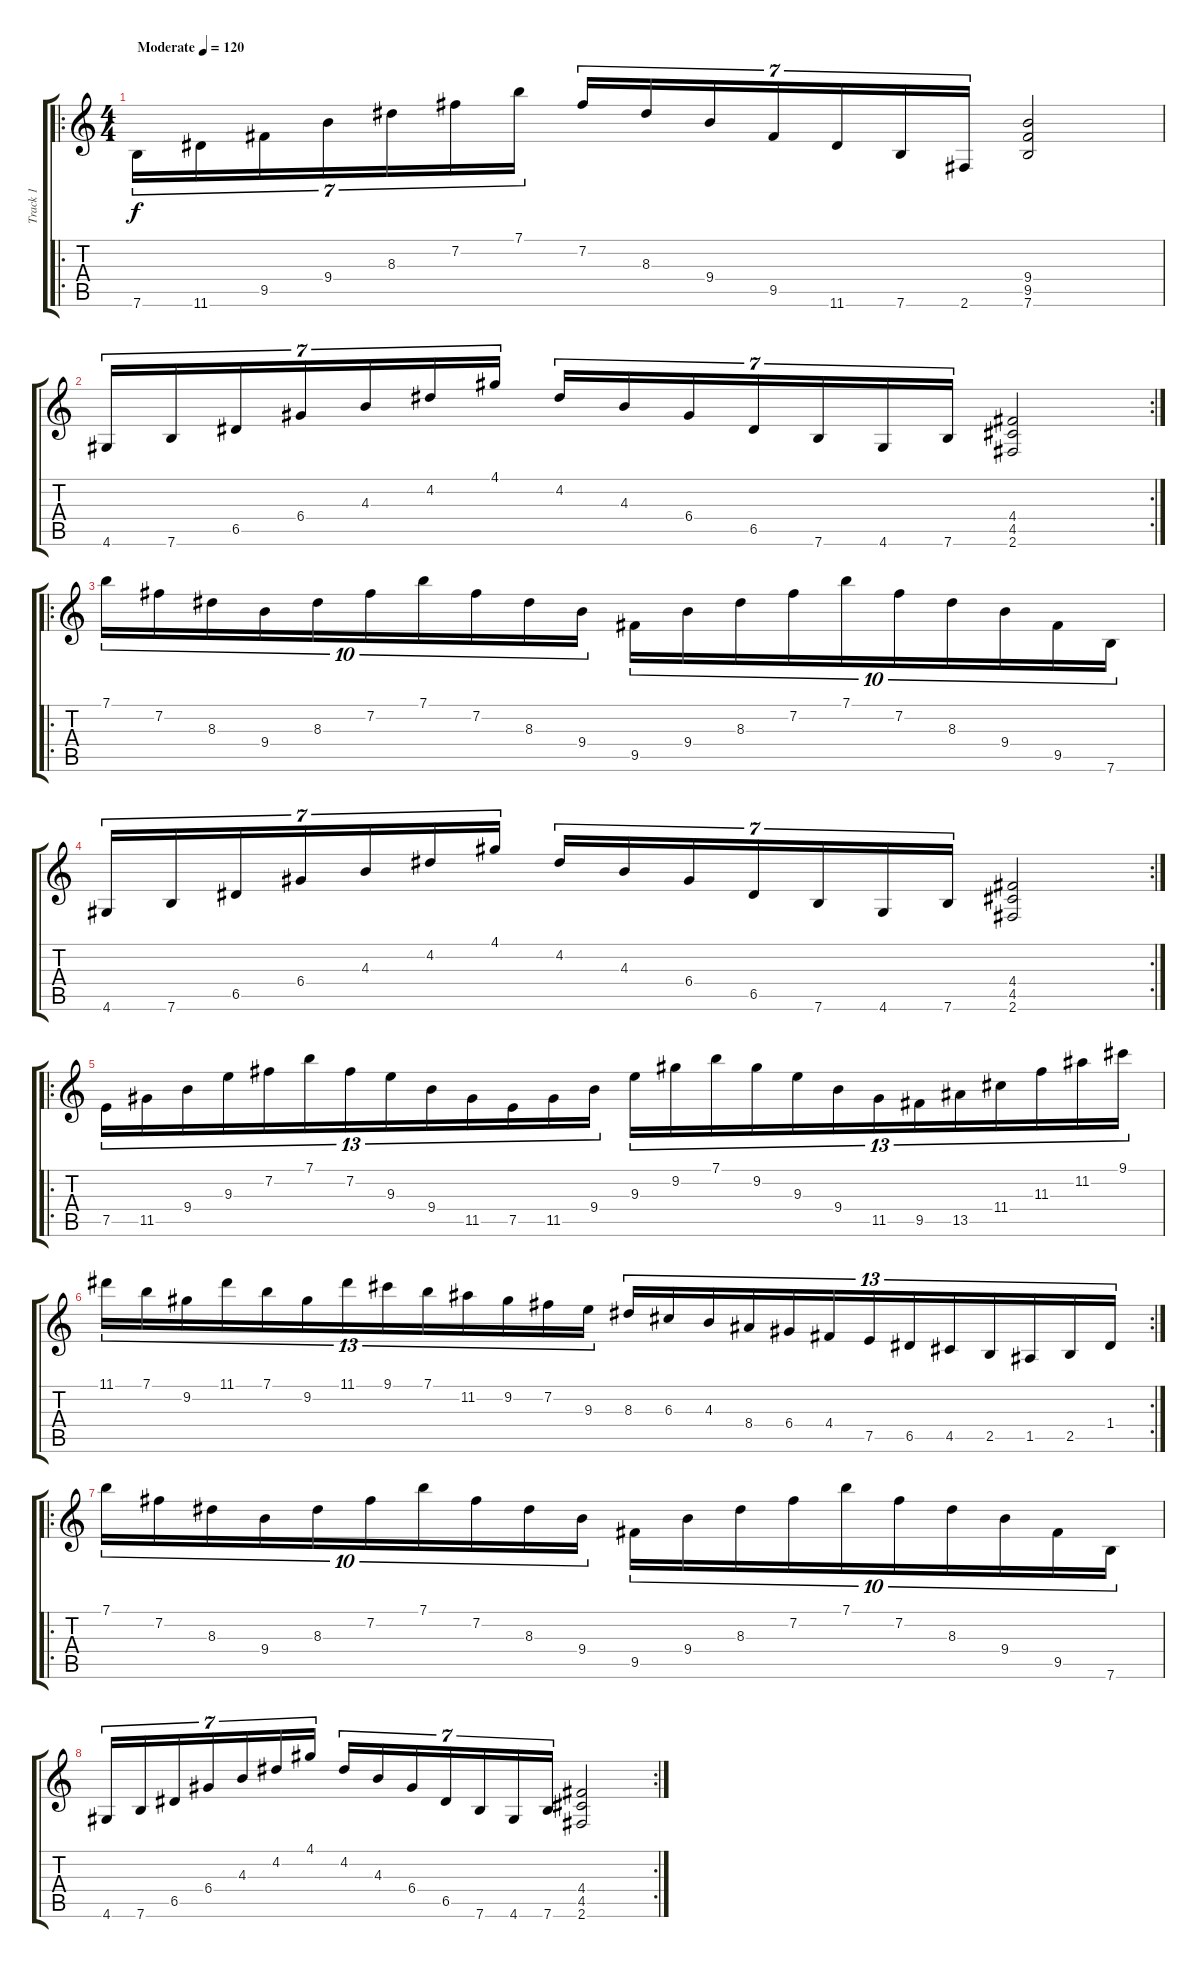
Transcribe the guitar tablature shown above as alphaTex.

\track ("Track 1" "Track 1") {instrument distortionguitar}
\staff {score tabs}
\tuning (E4 B3 G3 D3 A2 E2) {hide}
\ro
\ts (4 4)
\tempo (120 "Moderate")
\clef g2
\ks c
7.6.16{tu (7 4) dy f instrument distortionguitar} 11.6.16{tu (7 4)} 9.5.16{tu (7 4)} 9.4.16{tu (7 4)} 8.3.16{tu (7 4)} 7.2.16{tu (7 4)} 7.1.16{tu (7 4)} 7.2.16{tu (7 4)} 8.3.16{tu (7 4)} 9.4.16{tu (7 4)} 9.5.16{tu (7 4)} 11.6.16{tu (7 4)} 7.6.16{tu (7 4)} 2.6.16{tu (7 4)} (9.4 9.5 7.6).2 |
\rc 2
4.6.16{tu (7 4)} 7.6.16{tu (7 4)} 6.5.16{tu (7 4)} 6.4.16{tu (7 4)} 4.3.16{tu (7 4)} 4.2.16{tu (7 4)} 4.1.16{tu (7 4)} 4.2.16{tu (7 4)} 4.3.16{tu (7 4)} 6.4.16{tu (7 4)} 6.5.16{tu (7 4)} 7.6.16{tu (7 4)} 4.6.16{tu (7 4)} 7.6.16{tu (7 4)} (4.4 4.5 2.6).2 |
\ro
7.1.16{tu (10 8)} 7.2.16{tu (10 8)} 8.3.16{tu (10 8)} 9.4.16{tu (10 8)} 8.3.16{tu (10 8)} 7.2.16{tu (10 8)} 7.1.16{tu (10 8)} 7.2.16{tu (10 8)} 8.3.16{tu (10 8)} 9.4.16{tu (10 8)} 9.5.16{tu (10 8)} 9.4.16{tu (10 8)} 8.3.16{tu (10 8)} 7.2.16{tu (10 8)} 7.1.16{tu (10 8)} 7.2.16{tu (10 8)} 8.3.16{tu (10 8)} 9.4.16{tu (10 8)} 9.5.16{tu (10 8)} 7.6.16{tu (10 8)} |
\rc 2
4.6.16{tu (7 4)} 7.6.16{tu (7 4)} 6.5.16{tu (7 4)} 6.4.16{tu (7 4)} 4.3.16{tu (7 4)} 4.2.16{tu (7 4)} 4.1.16{tu (7 4)} 4.2.16{tu (7 4)} 4.3.16{tu (7 4)} 6.4.16{tu (7 4)} 6.5.16{tu (7 4)} 7.6.16{tu (7 4)} 4.6.16{tu (7 4)} 7.6.16{tu (7 4)} (4.4 4.5 2.6).2 |
\ro
7.5.16{tu (13 8)} 11.5.16{tu (13 8)} 9.4.16{tu (13 8)} 9.3.16{tu (13 8)} 7.2.16{tu (13 8)} 7.1.16{tu (13 8)} 7.2.16{tu (13 8)} 9.3.16{tu (13 8)} 9.4.16{tu (13 8)} 11.5.16{tu (13 8)} 7.5.16{tu (13 8)} 11.5.16{tu (13 8)} 9.4.16{tu (13 8)} 9.3.16{tu (13 8)} 9.2.16{tu (13 8)} 7.1.16{tu (13 8)} 9.2.16{tu (13 8)} 9.3.16{tu (13 8)} 9.4.16{tu (13 8)} 11.5.16{tu (13 8)} 9.5.16{tu (13 8)} 13.5.16{tu (13 8)} 11.4.16{tu (13 8)} 11.3.16{tu (13 8)} 11.2.16{tu (13 8)} 9.1.16{tu (13 8)} |
\rc 2
11.1.16{tu (13 8)} 7.1.16{tu (13 8)} 9.2.16{tu (13 8)} 11.1.16{tu (13 8)} 7.1.16{tu (13 8)} 9.2.16{tu (13 8)} 11.1.16{tu (13 8)} 9.1.16{tu (13 8)} 7.1.16{tu (13 8)} 11.2.16{tu (13 8)} 9.2.16{tu (13 8)} 7.2.16{tu (13 8)} 9.3.16{tu (13 8)} 8.3.16{tu (13 8)} 6.3.16{tu (13 8)} 4.3.16{tu (13 8)} 8.4.16{tu (13 8)} 6.4.16{tu (13 8)} 4.4.16{tu (13 8)} 7.5.16{tu (13 8)} 6.5.16{tu (13 8)} 4.5.16{tu (13 8)} 2.5.16{tu (13 8)} 1.5.16{tu (13 8)} 2.5.16{tu (13 8)} 1.4.16{tu (13 8)} |
\ro
7.1.16{tu (10 8)} 7.2.16{tu (10 8)} 8.3.16{tu (10 8)} 9.4.16{tu (10 8)} 8.3.16{tu (10 8)} 7.2.16{tu (10 8)} 7.1.16{tu (10 8)} 7.2.16{tu (10 8)} 8.3.16{tu (10 8)} 9.4.16{tu (10 8)} 9.5.16{tu (10 8)} 9.4.16{tu (10 8)} 8.3.16{tu (10 8)} 7.2.16{tu (10 8)} 7.1.16{tu (10 8)} 7.2.16{tu (10 8)} 8.3.16{tu (10 8)} 9.4.16{tu (10 8)} 9.5.16{tu (10 8)} 7.6.16{tu (10 8)} |
\rc 2
4.6.16{tu (7 4)} 7.6.16{tu (7 4)} 6.5.16{tu (7 4)} 6.4.16{tu (7 4)} 4.3.16{tu (7 4)} 4.2.16{tu (7 4)} 4.1.16{tu (7 4)} 4.2.16{tu (7 4)} 4.3.16{tu (7 4)} 6.4.16{tu (7 4)} 6.5.16{tu (7 4)} 7.6.16{tu (7 4)} 4.6.16{tu (7 4)} 7.6.16{tu (7 4)} (4.4 4.5 2.6).2
